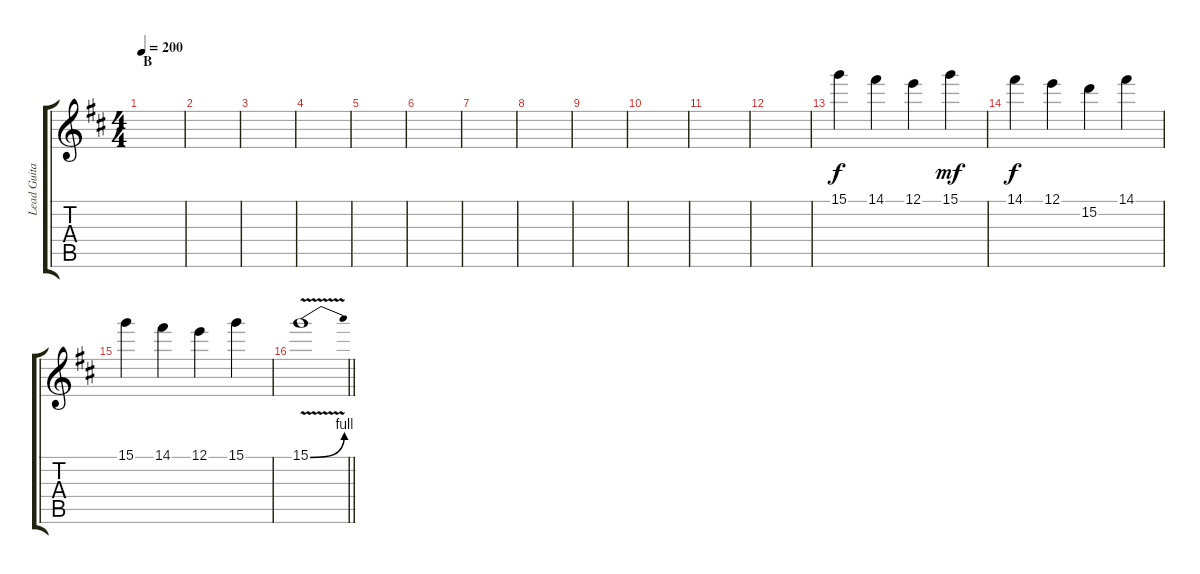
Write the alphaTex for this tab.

\track ("Lead Guitar(Right ch.)" "Lead Guita") {instrument distortionguitar}
\staff {score tabs}
\tuning (E4 B3 G3 D3 A2 E2) {hide}
\ts (4 4)
\section ("" "B")
\tempo 200
\clef g2
\ks d
|
|
|
|
|
|
|
|
|
|
|
|
15.1.4{dy f} 14.1.4 12.1.4 15.1.4{dy mf} |
14.1.4{dy f} 12.1.4 15.2.4 14.1.4 |
15.1.4 14.1.4 12.1.4 15.1.4 |
\barLineRight lightlight
15.1{be (bend 0 0 60 4) v}.1
